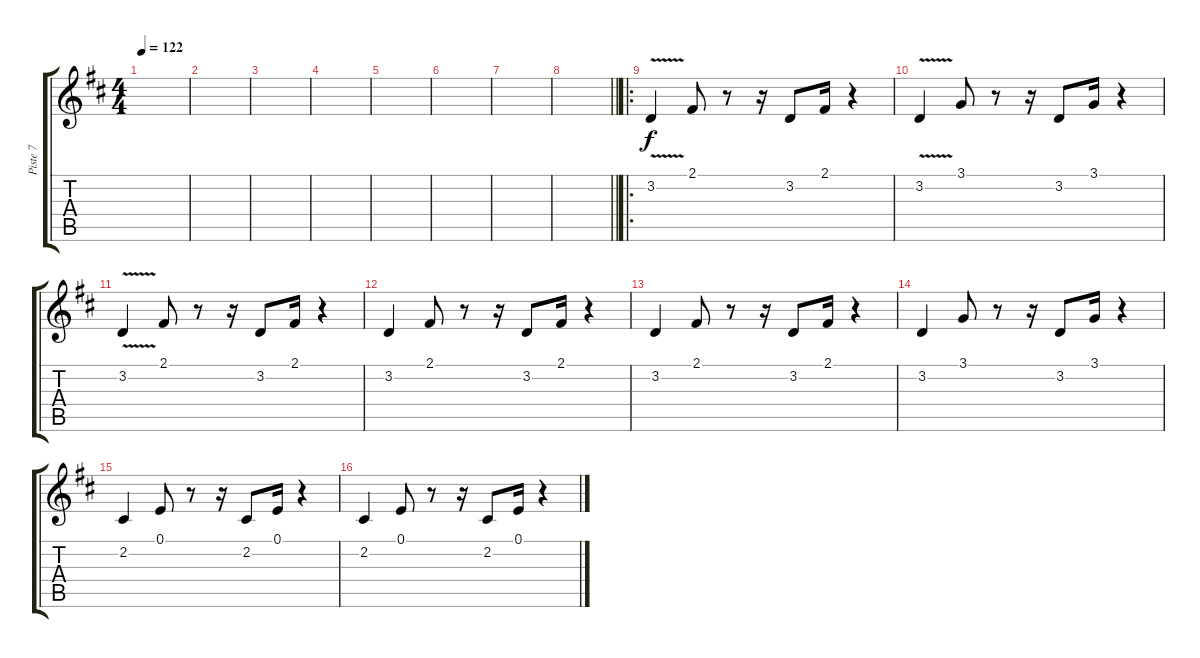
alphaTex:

\track ("Piste 7" "Piste 7") {instrument drawbarorgan}
\staff {score tabs}
\tuning (E4 B3 G3 D3 A2 E2) {hide}
\ts (4 4)
\tempo 122
\clef g2
\ks d
|
|
|
|
|
|
|
\barLineRight lightlight
|
\ro
3.2{v}.4 2.1.8 r.8 r.16 3.2.8 2.1.16 r.4 |
3.2{v}.4 3.1.8 r.8 r.16 3.2.8 3.1.16 r.4 |
3.2{v}.4 2.1.8 r.8 r.16 3.2.8 2.1.16 r.4 |
3.2.4 2.1.8 r.8 r.16 3.2.8 2.1.16 r.4 |
3.2.4 2.1.8 r.8 r.16 3.2.8 2.1.16 r.4 |
3.2.4 3.1.8 r.8 r.16 3.2.8 3.1.16 r.4 |
2.2.4 0.1.8 r.8 r.16 2.2.8 0.1.16 r.4 |
2.2.4 0.1.8 r.8 r.16 2.2.8 0.1.16 r.4
